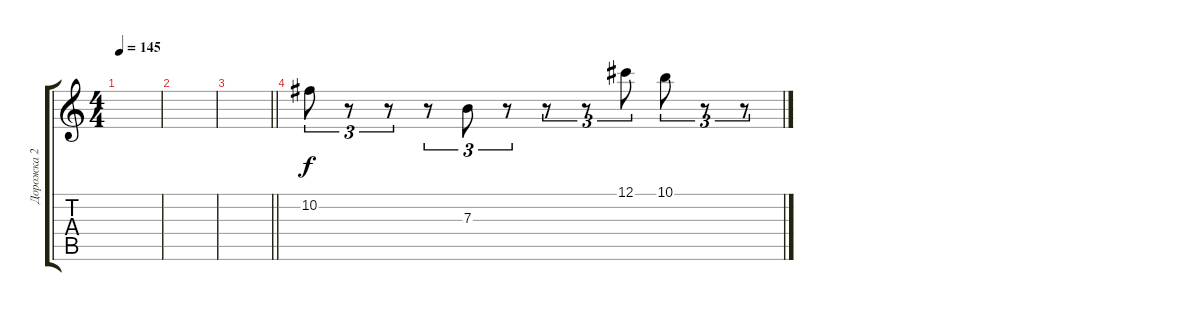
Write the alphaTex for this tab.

\track ("Дорожка 2" "Дорожка 2") {instrument distortionguitar}
\staff {score tabs}
\tuning (Db4 Ab3 E3 B2 Gb2 B1) {hide}
\ts (4 4)
\tempo 145
\clef g2
\ks c
|
|
\barLineRight lightlight
|
\section ("" " ")
10.2.8{tu (3 2)} r.8{tu (3 2)} r.8{tu (3 2)} r.8{tu (3 2)} 7.3.8{tu (3 2)} r.8{tu (3 2)} r.8{tu (3 2)} r.8{tu (3 2)} 12.1.8{tu (3 2)} 10.1.8{tu (3 2)} r.8{tu (3 2)} r.8{tu (3 2)}
